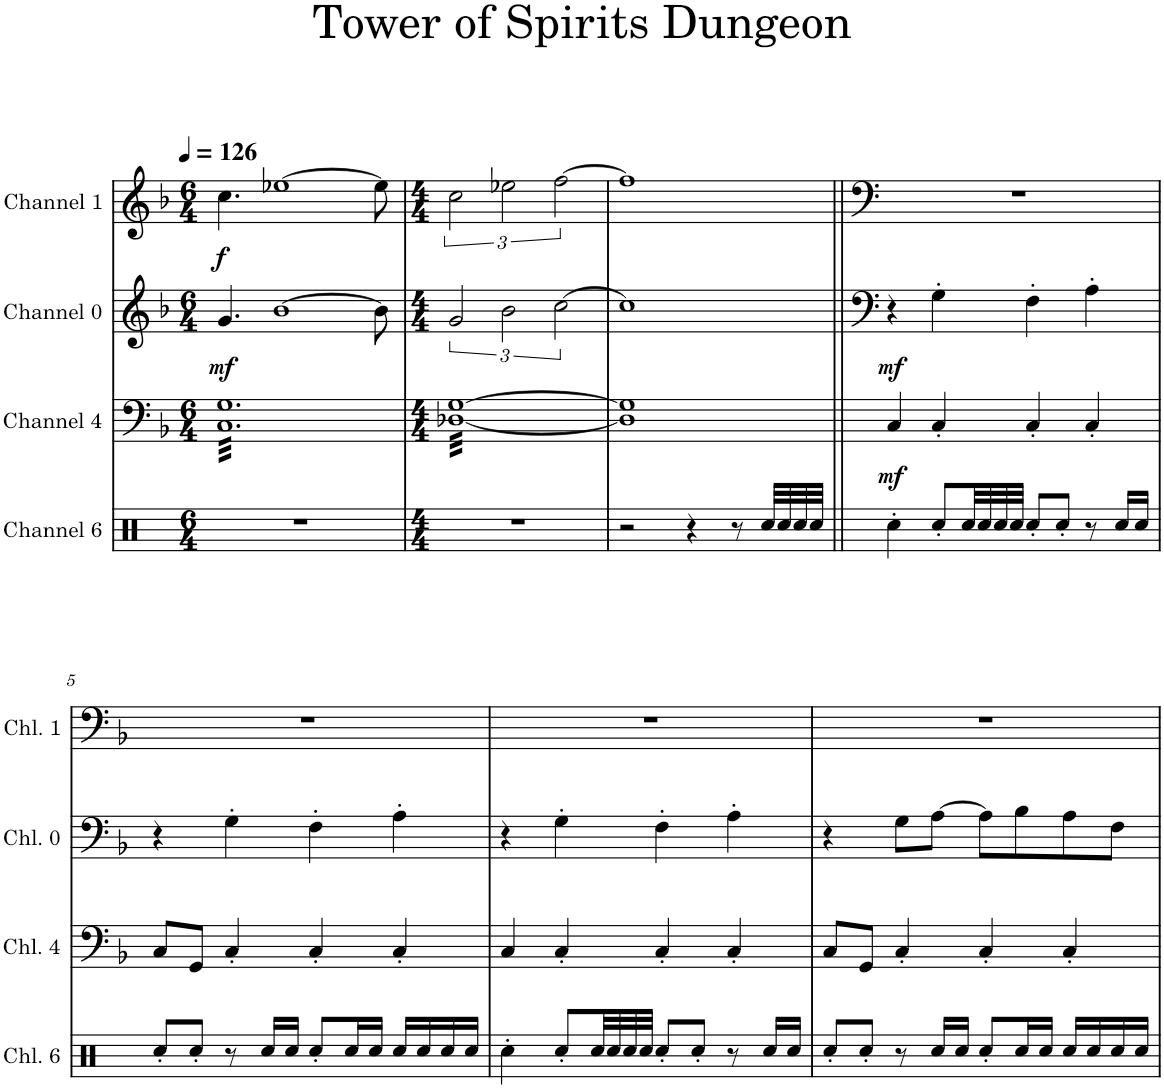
**kern	**kern	**dynam	**kern	**dynam	**kern	**dynam
*part4	*part3	*part3	*part2	*part2	*part1	*part1
*staff4	*staff3	*staff3	*staff2	*staff2	*staff1	*staff1
*I"Channel 6	*I"Channel 4	*	*I"Channel 0	*	*I"Channel 1	*
*I'Chl. 6	*I'Chl. 4	*	*I'Chl. 0	*	*I'Chl. 1	*
*clefX	*clefF4	*	*clefG2	*	*clefG2	*
*k[]	*k[b-]	*	*k[b-]	*	*k[b-]	*
*M6/4	*M6/4	*	*M6/4	*	*M6/4	*
*MM126	*MM126	*	*MM126	*	*MM126	*
=1	=1	=1	=1	=1	=1	=1
!	!	!	!	!LO:DY:b	!	!LO:DY:b
*	*tremolo	*	*	*	*	*
1.r	32C 32GLLL	.	4.g/	mf	4.cc\	f
.	32C 32G	.	.	.	.	.
.	32C 32G	.	.	.	.	.
.	32C 32G	.	.	.	.	.
.	32C 32G	.	.	.	.	.
.	32C 32G	.	.	.	.	.
.	32C 32G	.	.	.	.	.
.	32C 32G	.	.	.	.	.
.	32C 32G	.	.	.	.	.
.	32C 32G	.	.	.	.	.
.	32C 32G	.	.	.	.	.
.	32C 32G	.	.	.	.	.
.	32C 32G	.	[1b-	.	[1ee-X	.
.	32C 32G	.	.	.	.	.
.	32C 32G	.	.	.	.	.
.	32C 32G	.	.	.	.	.
.	32C 32G	.	.	.	.	.
.	32C 32G	.	.	.	.	.
.	32C 32G	.	.	.	.	.
.	32C 32G	.	.	.	.	.
.	32C 32G	.	.	.	.	.
.	32C 32G	.	.	.	.	.
.	32C 32G	.	.	.	.	.
.	32C 32G	.	.	.	.	.
.	32C 32G	.	.	.	.	.
.	32C 32G	.	.	.	.	.
.	32C 32G	.	.	.	.	.
.	32C 32G	.	.	.	.	.
.	32C 32G	.	.	.	.	.
.	32C 32G	.	.	.	.	.
.	32C 32G	.	.	.	.	.
.	32C 32G	.	.	.	.	.
.	32C 32G	.	.	.	.	.
.	32C 32G	.	.	.	.	.
.	32C 32G	.	.	.	.	.
.	32C 32G	.	.	.	.	.
.	32C 32G	.	.	.	.	.
.	32C 32G	.	.	.	.	.
.	32C 32G	.	.	.	.	.
.	32C 32G	.	.	.	.	.
.	32C 32G	.	.	.	.	.
.	32C 32G	.	.	.	.	.
.	32C 32G	.	.	.	.	.
.	32C 32G	.	.	.	.	.
.	32C 32G	.	8b-\]	.	8ee-\]	.
.	32C 32G	.	.	.	.	.
.	32C 32G	.	.	.	.	.
.	32C 32GJJJ	.	.	.	.	.
=2	=2	=2	=2	=2	=2	=2
*M4/4	*M4/4	*	*M4/4	*	*M4/4	*
1r	[32D-X [32GLLL	.	3g/	.	3cc\	.
.	32D-X 32G	.	.	.	.	.
.	32D-X 32G	.	.	.	.	.
.	32D-X 32G	.	.	.	.	.
.	32D-X 32G	.	.	.	.	.
.	32D-X 32G	.	.	.	.	.
.	32D-X 32G	.	.	.	.	.
.	32D-X 32G	.	.	.	.	.
.	32D-X 32G	.	.	.	.	.
.	32D-X 32G	.	.	.	.	.
.	32D-X 32G	.	.	.	.	.
.	.	.	3b-\	.	3ee-X\	.
.	32D-X 32G	.	.	.	.	.
.	32D-X 32G	.	.	.	.	.
.	32D-X 32G	.	.	.	.	.
.	32D-X 32G	.	.	.	.	.
.	32D-X 32G	.	.	.	.	.
.	32D-X 32G	.	.	.	.	.
.	32D-X 32G	.	.	.	.	.
.	32D-X 32G	.	.	.	.	.
.	32D-X 32G	.	.	.	.	.
.	32D-X 32G	.	.	.	.	.
.	32D-X 32G	.	.	.	.	.
.	.	.	[3cc\	.	[3ff\	.
.	32D-X 32G	.	.	.	.	.
.	32D-X 32G	.	.	.	.	.
.	32D-X 32G	.	.	.	.	.
.	32D-X 32G	.	.	.	.	.
.	32D-X 32G	.	.	.	.	.
.	32D-X 32G	.	.	.	.	.
.	32D-X 32G	.	.	.	.	.
.	32D-X 32G	.	.	.	.	.
.	32D-X 32G	.	.	.	.	.
.	32D-X 32GJJJ	.	.	.	.	.
*	*Xtremolo	*	*	*	*	*
=3	=3	=3	=3	=3	=3	=3
2r	1D-] 1G]	.	1cc]	.	1ff]	.
4r	.	.	.	.	.	.
8r	.	.	.	.	.	.
32Rcc/LLL	.	.	.	.	.	.
32Rcc/	.	.	.	.	.	.
32Rcc/	.	.	.	.	.	.
32Rcc/JJJ	.	.	.	.	.	.
=4||	=4||	=4||	=4||	=4||	=4||	=4||
!	!	!LO:DY:b	!	!LO:DY:b	!	!
4Rcc'\	4C/	mf	4r	mf	1r	.
8Rcc'/L	4C'/	.	4G'\	.	.	.
32Rcc/LL	.	.	.	.	.	.
32Rcc/	.	.	.	.	.	.
32Rcc/	.	.	.	.	.	.
32Rcc/JJJ	.	.	.	.	.	.
8Rcc'/L	4C'/	.	4F'\	.	.	.
8Rcc'/J	.	.	.	.	.	.
8r	4C'/	.	4A'\	.	.	.
16Rcc/LL	.	.	.	.	.	.
16Rcc/JJ	.	.	.	.	.	.
!!LO:LB:g=z
=5	=5	=5	=5	=5	=5	=5
8Rcc'/L	8C/L	.	4r	.	1r	.
8Rcc'/J	8GG/J	.	.	.	.	.
8r	4C'/	.	4G'\	.	.	.
16Rcc/LL	.	.	.	.	.	.
16Rcc/JJ	.	.	.	.	.	.
8Rcc'/L	4C'/	.	4F'\	.	.	.
16Rcc/L	.	.	.	.	.	.
16Rcc/JJ	.	.	.	.	.	.
16Rcc/LL	4C'/	.	4A'\	.	.	.
16Rcc/	.	.	.	.	.	.
16Rcc/	.	.	.	.	.	.
16Rcc/JJ	.	.	.	.	.	.
=6	=6	=6	=6	=6	=6	=6
4Rcc'\	4C/	.	4r	.	1r	.
8Rcc'/L	4C'/	.	4G'\	.	.	.
32Rcc/LL	.	.	.	.	.	.
32Rcc/	.	.	.	.	.	.
32Rcc/	.	.	.	.	.	.
32Rcc/JJJ	.	.	.	.	.	.
8Rcc'/L	4C'/	.	4F'\	.	.	.
8Rcc'/J	.	.	.	.	.	.
8r	4C'/	.	4A'\	.	.	.
16Rcc/LL	.	.	.	.	.	.
16Rcc/JJ	.	.	.	.	.	.
=7	=7	=7	=7	=7	=7	=7
8Rcc'/L	8C/L	.	4r	.	1r	.
8Rcc'/J	8GG/J	.	.	.	.	.
8r	4C'/	.	8G\L	.	.	.
16Rcc/LL	.	.	[8A\J	.	.	.
16Rcc/JJ	.	.	.	.	.	.
8Rcc'/L	4C'/	.	8A\L]	.	.	.
16Rcc/L	.	.	8B-\	.	.	.
16Rcc/JJ	.	.	.	.	.	.
16Rcc/LL	4C'/	.	8A\	.	.	.
16Rcc/	.	.	.	.	.	.
16Rcc/	.	.	8F\J	.	.	.
16Rcc/JJ	.	.	.	.	.	.
=	=	=	=	=	=	=
*-	*-	*-	*-	*-	*-	*-
